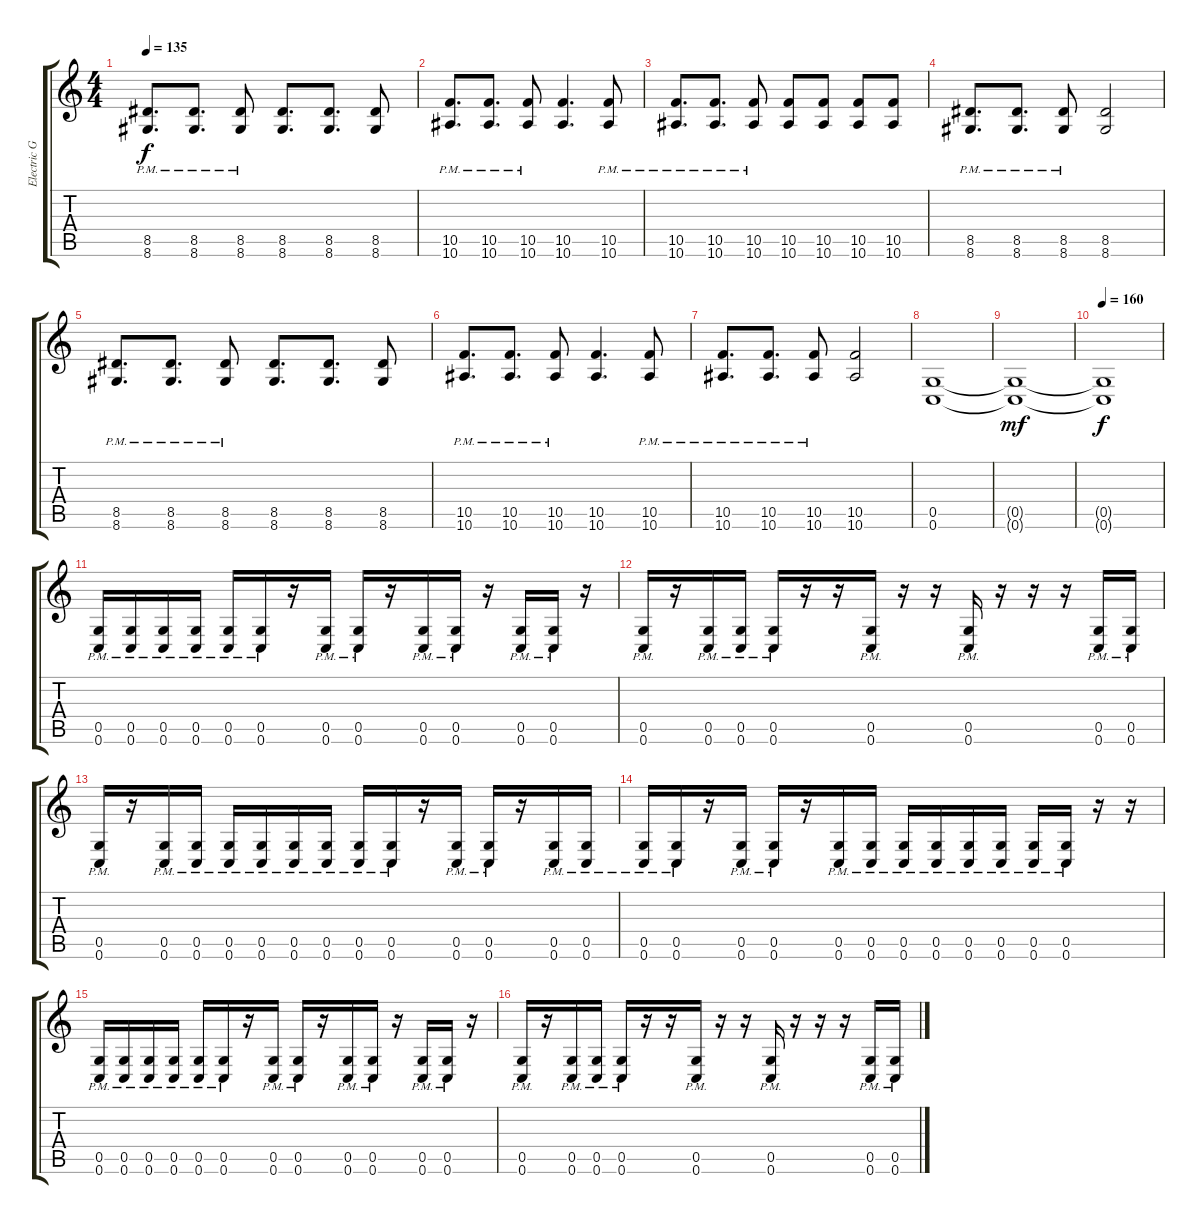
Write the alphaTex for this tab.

\track ("Electric Guitar" "Electric G") {instrument distortionguitar}
\staff {score tabs}
\tuning (D4 A3 F3 C3 G2 C2) {hide}
\ts (4 4)
\tempo 135
\clef g2
\ks c
(8.5{pm} 8.6{pm}).8{d dy f} (8.5{pm} 8.6{pm}).8{d} (8.5{pm} 8.6{pm}).8 (8.5 8.6).8{d} (8.5 8.6).8{d} (8.5 8.6).8 |
(10.5{pm} 10.6{pm}).8{d} (10.5{pm} 10.6{pm}).8{d} (10.5{pm} 10.6{pm}).8 (10.5 10.6).4{d} (10.5{pm} 10.6{pm}).8 |
(10.5{pm} 10.6{pm}).8{d} (10.5{pm} 10.6{pm}).8{d} (10.5{pm} 10.6{pm}).8 (10.5 10.6).8 (10.5 10.6).8 (10.5 10.6).8 (10.5 10.6).8 |
(8.5{pm} 8.6{pm}).8{d} (8.5{pm} 8.6{pm}).8{d} (8.5{pm} 8.6{pm}).8 (8.5 8.6).2 |
(8.5{pm} 8.6{pm}).8{d} (8.5{pm} 8.6{pm}).8{d} (8.5{pm} 8.6{pm}).8 (8.5 8.6).8{d} (8.5 8.6).8{d} (8.5 8.6).8 |
(10.5{pm} 10.6{pm}).8{d} (10.5{pm} 10.6{pm}).8{d} (10.5{pm} 10.6{pm}).8 (10.5 10.6).4{d} (10.5{pm} 10.6{pm}).8 |
(10.5{pm} 10.6{pm}).8{d} (10.5{pm} 10.6{pm}).8{d} (10.5{pm} 10.6{pm}).8 (10.5 10.6).2 |
(0.5 0.6).1 |
(0.5{t} 0.6{t}).1{dy mf} |
\tempo 160
(0.5{t} 0.6{t}).1{dy f} |
(0.5{pm} 0.6{pm}).16 (0.5{pm} 0.6{pm}).16 (0.5{pm} 0.6{pm}).16 (0.5{pm} 0.6{pm}).16 (0.5{pm} 0.6{pm}).16 (0.5{pm} 0.6{pm}).16 r.16 (0.5{pm} 0.6{pm}).16 (0.5{pm} 0.6{pm}).16 r.16 (0.5{pm} 0.6{pm}).16 (0.5{pm} 0.6{pm}).16 r.16 (0.5{pm} 0.6{pm}).16 (0.5{pm} 0.6{pm}).16 r.16 |
(0.5{pm} 0.6{pm}).16 r.16 (0.5{pm} 0.6{pm}).16 (0.5{pm} 0.6{pm}).16 (0.5{pm} 0.6{pm}).16 r.16 r.16 (0.5{pm} 0.6{pm}).16 r.16 r.16 (0.5{pm} 0.6{pm}).16 r.16 r.16 r.16 (0.5{pm} 0.6{pm}).16 (0.5{pm} 0.6{pm}).16 |
(0.5{pm} 0.6{pm}).16 r.16 (0.5{pm} 0.6{pm}).16 (0.5{pm} 0.6{pm}).16 (0.5{pm} 0.6{pm}).16 (0.5{pm} 0.6{pm}).16 (0.5{pm} 0.6{pm}).16 (0.5{pm} 0.6{pm}).16 (0.5{pm} 0.6{pm}).16 (0.5{pm} 0.6{pm}).16 r.16 (0.5{pm} 0.6{pm}).16 (0.5{pm} 0.6{pm}).16 r.16 (0.5{pm} 0.6{pm}).16 (0.5{pm} 0.6{pm}).16 |
(0.5{pm} 0.6{pm}).16 (0.5{pm} 0.6{pm}).16 r.16 (0.5{pm} 0.6{pm}).16 (0.5{pm} 0.6{pm}).16 r.16 (0.5{pm} 0.6{pm}).16 (0.5{pm} 0.6{pm}).16 (0.5{pm} 0.6{pm}).16 (0.5{pm} 0.6{pm}).16 (0.5{pm} 0.6{pm}).16 (0.5{pm} 0.6{pm}).16 (0.5{pm} 0.6{pm}).16 (0.5{pm} 0.6{pm}).16 r.16 r.16 |
(0.5{pm} 0.6{pm}).16 (0.5{pm} 0.6{pm}).16 (0.5{pm} 0.6{pm}).16 (0.5{pm} 0.6{pm}).16 (0.5{pm} 0.6{pm}).16 (0.5{pm} 0.6{pm}).16 r.16 (0.5{pm} 0.6{pm}).16 (0.5{pm} 0.6{pm}).16 r.16 (0.5{pm} 0.6{pm}).16 (0.5{pm} 0.6{pm}).16 r.16 (0.5{pm} 0.6{pm}).16 (0.5{pm} 0.6{pm}).16 r.16 |
(0.5{pm} 0.6{pm}).16 r.16 (0.5{pm} 0.6{pm}).16 (0.5{pm} 0.6{pm}).16 (0.5{pm} 0.6{pm}).16 r.16 r.16 (0.5{pm} 0.6{pm}).16 r.16 r.16 (0.5{pm} 0.6{pm}).16 r.16 r.16 r.16 (0.5{pm} 0.6{pm}).16 (0.5{pm} 0.6{pm}).16
